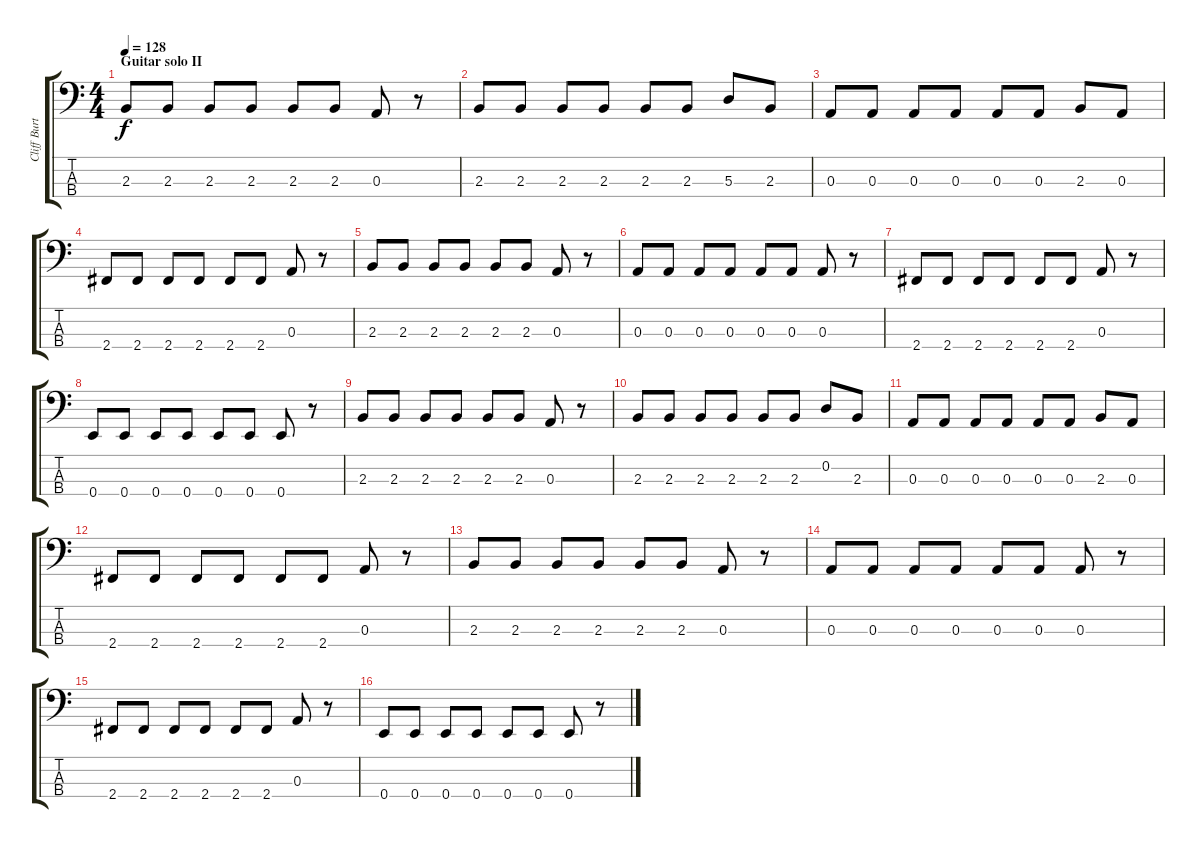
\track ("Cliff Burton" "Cliff Burt") {instrument electricbassfinger}
\staff {score tabs}
\tuning (G2 D2 A1 E1) {hide}
\ts (4 4)
\section ("" "Guitar solo II")
\tempo 128
\clef f4
\ks c
2.3.8{dy f} 2.3.8 2.3.8 2.3.8 2.3.8 2.3.8 0.3.8 r.8 |
2.3.8 2.3.8 2.3.8 2.3.8 2.3.8 2.3.8 5.3.8 2.3.8 |
0.3.8 0.3.8 0.3.8 0.3.8 0.3.8 0.3.8 2.3.8 0.3.8 |
2.4.8 2.4.8 2.4.8 2.4.8 2.4.8 2.4.8 0.3.8 r.8 |
2.3.8 2.3.8 2.3.8 2.3.8 2.3.8 2.3.8 0.3.8 r.8 |
0.3.8 0.3.8 0.3.8 0.3.8 0.3.8 0.3.8 0.3.8 r.8 |
2.4.8 2.4.8 2.4.8 2.4.8 2.4.8 2.4.8 0.3.8 r.8 |
0.4.8 0.4.8 0.4.8 0.4.8 0.4.8 0.4.8 0.4.8 r.8 |
2.3.8 2.3.8 2.3.8 2.3.8 2.3.8 2.3.8 0.3.8 r.8 |
2.3.8 2.3.8 2.3.8 2.3.8 2.3.8 2.3.8 0.2.8 2.3.8 |
0.3.8 0.3.8 0.3.8 0.3.8 0.3.8 0.3.8 2.3.8 0.3.8 |
2.4.8 2.4.8 2.4.8 2.4.8 2.4.8 2.4.8 0.3.8 r.8 |
2.3.8 2.3.8 2.3.8 2.3.8 2.3.8 2.3.8 0.3.8 r.8 |
0.3.8 0.3.8 0.3.8 0.3.8 0.3.8 0.3.8 0.3.8 r.8 |
2.4.8 2.4.8 2.4.8 2.4.8 2.4.8 2.4.8 0.3.8 r.8 |
0.4.8 0.4.8 0.4.8 0.4.8 0.4.8 0.4.8 0.4.8 r.8
